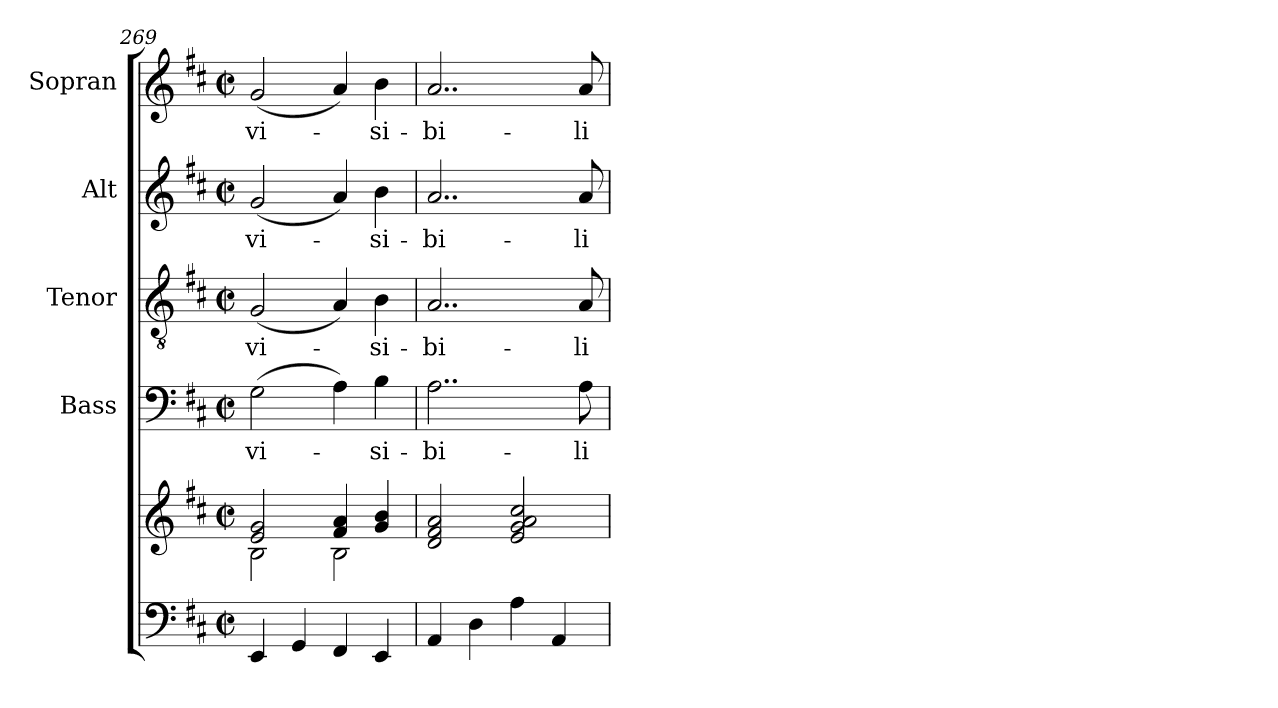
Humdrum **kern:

**kern	**kern	**kern	**text	**kern	**text	**kern	**text	**kern	**text
*part5	*part5	*part4	*part4	*part3	*part3	*part2	*part2	*part1	*part1
*staff6	*staff5	*staff4	*staff4	*staff3	*staff3	*staff2	*staff2	*staff1	*staff1
*	*	*I"Bass	*	*I"Tenor	*	*I"Alt	*	*I"Sopran	*
*	*	*I'B.	*	*I'T.	*	*I'A.	*	*I'S.	*
!!LO:LB:g=z
*clefF4	*clefG2	*clefF4	*	*clefGv2	*	*clefG2	*	*clefG2	*
*k[f#c#]	*k[f#c#]	*k[f#c#]	*	*k[f#c#]	*	*k[f#c#]	*	*k[f#c#]	*
*D:	*D:	*D:	*	*D:	*	*D:	*	*D:	*
*M2/2	*M2/2	*M2/2	*	*M2/2	*	*M2/2	*	*M2/2	*
*met(c|)	*met(c|)	*met(c|)	*	*met(c|)	*	*met(c|)	*	*met(c|)	*
=269	=269	=269	=269	=269	=269	=269	=269	=269	=269
*	*^	*	*	*	*	*	*	*	*
!	!	!	!	!LO:LY:b	!	!LO:LY:b	!	!LO:LY:b	!	!LO:LY:b
4EE/	2e/ 2g/	2B\	(>2G\	-vi-	(<2G/	-vi-	(<2g/	-vi-	(<2g/	-vi-
4GG/	.	.	.	.	.	.	.	.	.	.
4FF#/	4f#/ 4a/	2B\	4A\)	.	4A/)	.	4a/)	.	4a/)	.
!	!	!	!	!LO:LY:b	!	!LO:LY:b	!	!LO:LY:b	!	!LO:LY:b
4EE/	4g/ 4b/	.	4B\	-si-	4B\	-si-	4b\	-si-	4b\	-si-
*	*v	*v	*	*	*	*	*	*	*	*
=270	=270	=270	=270	=270	=270	=270	=270	=270	=270
!	!	!	!LO:LY:b	!	!LO:LY:b	!	!LO:LY:b	!	!LO:LY:b
4AA/	2d/ 2f#/ 2a/	2..A\	-bi-	2..A/	-bi-	2..a/	-bi-	2..a/	-bi-
4D\	.	.	.	.	.	.	.	.	.
4A\	2e/ 2g/ 2a/ 2cc#/	.	.	.	.	.	.	.	.
4AA/	.	.	.	.	.	.	.	.	.
!	!	!	!LO:LY:b	!	!LO:LY:b	!	!LO:LY:b	!	!LO:LY:b
.	.	8A\	-li-	8A/	-li-	8a/	-li-	8a/	-li-
=	=	=	=	=	=	=	=	=	=
*-	*-	*-	*-	*-	*-	*-	*-	*-	*-
